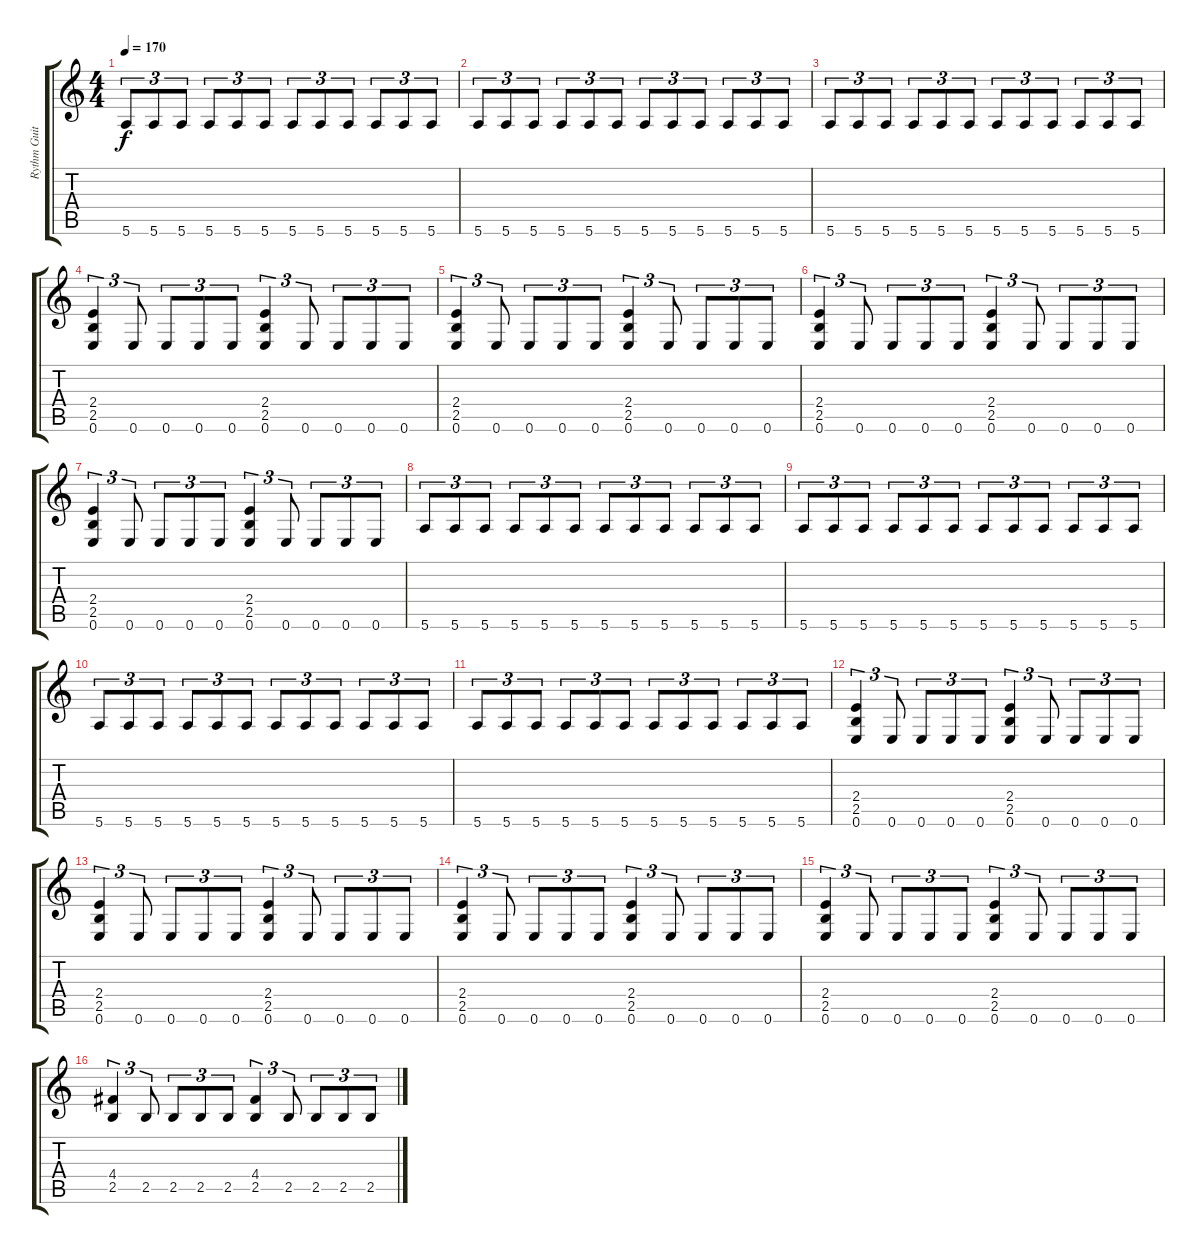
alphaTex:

\track ("Rythm Guitar" "Rythm Guit") {instrument distortionguitar}
\staff {score tabs}
\tuning (E4 B3 G3 D3 A2 E2) {hide}
\ts (4 4)
\tempo 170
\clef g2
\ks c
5.6.8{tu (3 2) dy f} 5.6.8{tu (3 2)} 5.6.8{tu (3 2)} 5.6.8{tu (3 2)} 5.6.8{tu (3 2)} 5.6.8{tu (3 2)} 5.6.8{tu (3 2)} 5.6.8{tu (3 2)} 5.6.8{tu (3 2)} 5.6.8{tu (3 2)} 5.6.8{tu (3 2)} 5.6.8{tu (3 2)} |
5.6.8{tu (3 2)} 5.6.8{tu (3 2)} 5.6.8{tu (3 2)} 5.6.8{tu (3 2)} 5.6.8{tu (3 2)} 5.6.8{tu (3 2)} 5.6.8{tu (3 2)} 5.6.8{tu (3 2)} 5.6.8{tu (3 2)} 5.6.8{tu (3 2)} 5.6.8{tu (3 2)} 5.6.8{tu (3 2)} |
5.6.8{tu (3 2)} 5.6.8{tu (3 2)} 5.6.8{tu (3 2)} 5.6.8{tu (3 2)} 5.6.8{tu (3 2)} 5.6.8{tu (3 2)} 5.6.8{tu (3 2)} 5.6.8{tu (3 2)} 5.6.8{tu (3 2)} 5.6.8{tu (3 2)} 5.6.8{tu (3 2)} 5.6.8{tu (3 2)} |
(2.4 2.5 0.6).4{tu (3 2)} 0.6.8{tu (3 2)} 0.6.8{tu (3 2)} 0.6.8{tu (3 2)} 0.6.8{tu (3 2)} (2.4 2.5 0.6).4{tu (3 2)} 0.6.8{tu (3 2)} 0.6.8{tu (3 2)} 0.6.8{tu (3 2)} 0.6.8{tu (3 2)} |
(2.4 2.5 0.6).4{tu (3 2)} 0.6.8{tu (3 2)} 0.6.8{tu (3 2)} 0.6.8{tu (3 2)} 0.6.8{tu (3 2)} (2.4 2.5 0.6).4{tu (3 2)} 0.6.8{tu (3 2)} 0.6.8{tu (3 2)} 0.6.8{tu (3 2)} 0.6.8{tu (3 2)} |
(2.4 2.5 0.6).4{tu (3 2)} 0.6.8{tu (3 2)} 0.6.8{tu (3 2)} 0.6.8{tu (3 2)} 0.6.8{tu (3 2)} (2.4 2.5 0.6).4{tu (3 2)} 0.6.8{tu (3 2)} 0.6.8{tu (3 2)} 0.6.8{tu (3 2)} 0.6.8{tu (3 2)} |
(2.4 2.5 0.6).4{tu (3 2)} 0.6.8{tu (3 2)} 0.6.8{tu (3 2)} 0.6.8{tu (3 2)} 0.6.8{tu (3 2)} (2.4 2.5 0.6).4{tu (3 2)} 0.6.8{tu (3 2)} 0.6.8{tu (3 2)} 0.6.8{tu (3 2)} 0.6.8{tu (3 2)} |
5.6.8{tu (3 2)} 5.6.8{tu (3 2)} 5.6.8{tu (3 2)} 5.6.8{tu (3 2)} 5.6.8{tu (3 2)} 5.6.8{tu (3 2)} 5.6.8{tu (3 2)} 5.6.8{tu (3 2)} 5.6.8{tu (3 2)} 5.6.8{tu (3 2)} 5.6.8{tu (3 2)} 5.6.8{tu (3 2)} |
5.6.8{tu (3 2)} 5.6.8{tu (3 2)} 5.6.8{tu (3 2)} 5.6.8{tu (3 2)} 5.6.8{tu (3 2)} 5.6.8{tu (3 2)} 5.6.8{tu (3 2)} 5.6.8{tu (3 2)} 5.6.8{tu (3 2)} 5.6.8{tu (3 2)} 5.6.8{tu (3 2)} 5.6.8{tu (3 2)} |
5.6.8{tu (3 2)} 5.6.8{tu (3 2)} 5.6.8{tu (3 2)} 5.6.8{tu (3 2)} 5.6.8{tu (3 2)} 5.6.8{tu (3 2)} 5.6.8{tu (3 2)} 5.6.8{tu (3 2)} 5.6.8{tu (3 2)} 5.6.8{tu (3 2)} 5.6.8{tu (3 2)} 5.6.8{tu (3 2)} |
5.6.8{tu (3 2)} 5.6.8{tu (3 2)} 5.6.8{tu (3 2)} 5.6.8{tu (3 2)} 5.6.8{tu (3 2)} 5.6.8{tu (3 2)} 5.6.8{tu (3 2)} 5.6.8{tu (3 2)} 5.6.8{tu (3 2)} 5.6.8{tu (3 2)} 5.6.8{tu (3 2)} 5.6.8{tu (3 2)} |
(2.4 2.5 0.6).4{tu (3 2)} 0.6.8{tu (3 2)} 0.6.8{tu (3 2)} 0.6.8{tu (3 2)} 0.6.8{tu (3 2)} (2.4 2.5 0.6).4{tu (3 2)} 0.6.8{tu (3 2)} 0.6.8{tu (3 2)} 0.6.8{tu (3 2)} 0.6.8{tu (3 2)} |
(2.4 2.5 0.6).4{tu (3 2)} 0.6.8{tu (3 2)} 0.6.8{tu (3 2)} 0.6.8{tu (3 2)} 0.6.8{tu (3 2)} (2.4 2.5 0.6).4{tu (3 2)} 0.6.8{tu (3 2)} 0.6.8{tu (3 2)} 0.6.8{tu (3 2)} 0.6.8{tu (3 2)} |
(2.4 2.5 0.6).4{tu (3 2)} 0.6.8{tu (3 2)} 0.6.8{tu (3 2)} 0.6.8{tu (3 2)} 0.6.8{tu (3 2)} (2.4 2.5 0.6).4{tu (3 2)} 0.6.8{tu (3 2)} 0.6.8{tu (3 2)} 0.6.8{tu (3 2)} 0.6.8{tu (3 2)} |
(2.4 2.5 0.6).4{tu (3 2)} 0.6.8{tu (3 2)} 0.6.8{tu (3 2)} 0.6.8{tu (3 2)} 0.6.8{tu (3 2)} (2.4 2.5 0.6).4{tu (3 2)} 0.6.8{tu (3 2)} 0.6.8{tu (3 2)} 0.6.8{tu (3 2)} 0.6.8{tu (3 2)} |
(4.4 2.5).4{tu (3 2)} 2.5.8{tu (3 2)} 2.5.8{tu (3 2)} 2.5.8{tu (3 2)} 2.5.8{tu (3 2)} (4.4 2.5).4{tu (3 2)} 2.5.8{tu (3 2)} 2.5.8{tu (3 2)} 2.5.8{tu (3 2)} 2.5.8{tu (3 2)}
